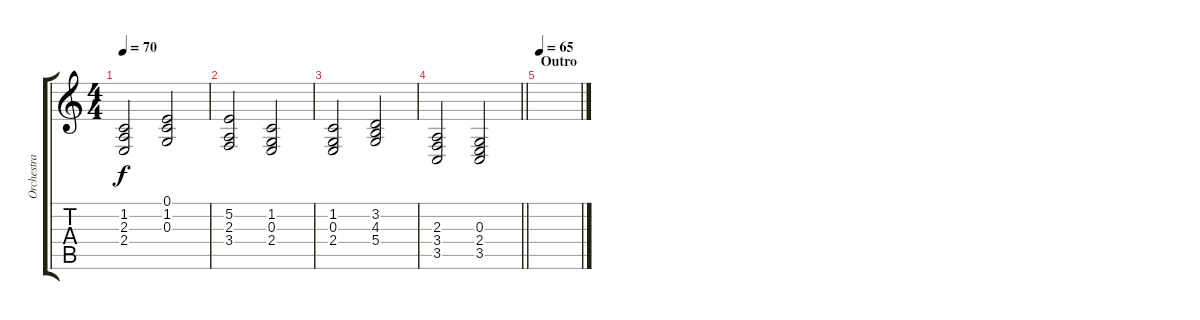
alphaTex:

\track ("Orchestra (Session Musicants)" "Orchestra ") {instrument brasssection}
\staff {score tabs}
\tuning (E4 B3 G3 D3 A2 E2) {hide}
\ts (4 4)
\tempo 70
\clef g2
\ks c
(1.2 2.3 2.4).2{dy f} (0.1 1.2 0.3).2 |
(5.2 2.3 3.4).2 (1.2 0.3 2.4).2 |
(1.2 0.3 2.4).2 (3.2 4.3 5.4).2 |
\barLineRight lightlight
(2.3 3.4 3.5).2 (0.3 2.4 3.5).2 |
\section ("" "Outro")
\tempo 65
